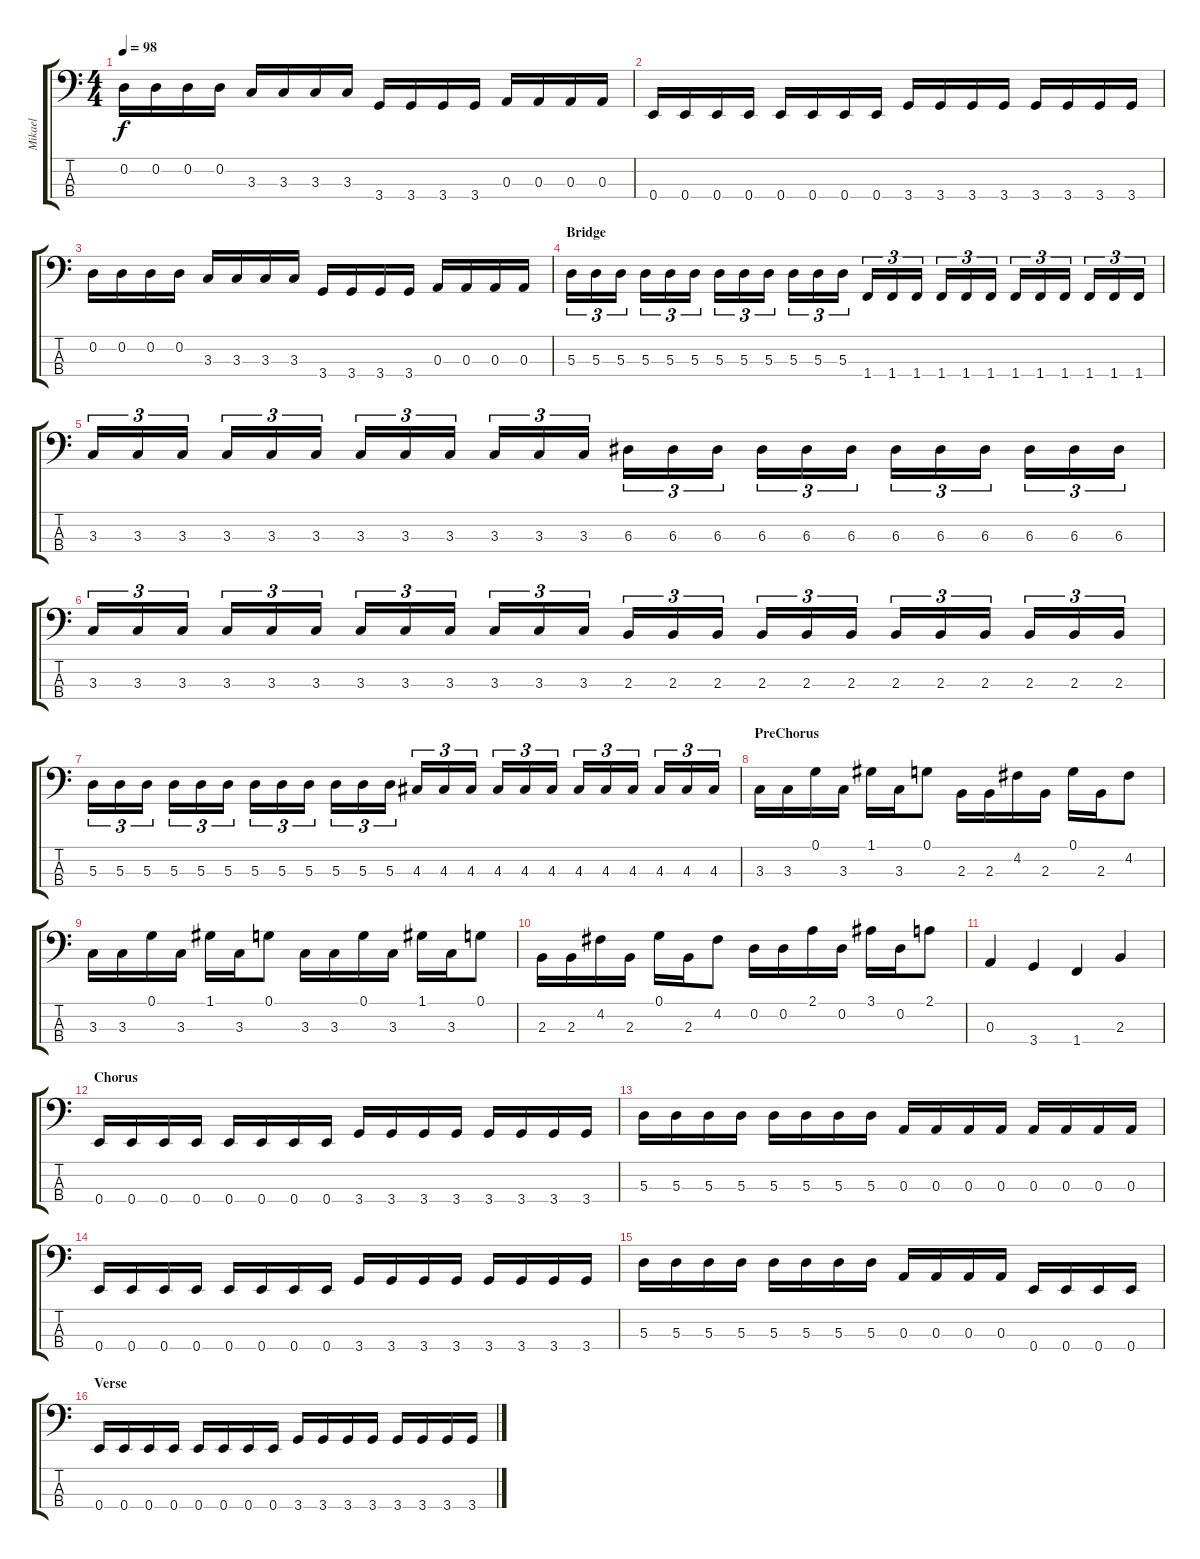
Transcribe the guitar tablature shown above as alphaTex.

\track ("Mikael" "Mikael") {instrument electricbasspick}
\staff {score tabs}
\tuning (G2 D2 A1 E1) {hide}
\ts (4 4)
\tempo 98
\clef f4
\ks c
0.2.16{dy f} 0.2.16 0.2.16 0.2.16 3.3.16 3.3.16 3.3.16 3.3.16 3.4.16 3.4.16 3.4.16 3.4.16 0.3.16 0.3.16 0.3.16 0.3.16 |
0.4.16 0.4.16 0.4.16 0.4.16 0.4.16 0.4.16 0.4.16 0.4.16 3.4.16 3.4.16 3.4.16 3.4.16 3.4.16 3.4.16 3.4.16 3.4.16 |
0.2.16 0.2.16 0.2.16 0.2.16 3.3.16 3.3.16 3.3.16 3.3.16 3.4.16 3.4.16 3.4.16 3.4.16 0.3.16 0.3.16 0.3.16 0.3.16 |
\section ("" "Bridge")
5.3.16{tu (3 2)} 5.3.16{tu (3 2)} 5.3.16{tu (3 2)} 5.3.16{tu (3 2)} 5.3.16{tu (3 2)} 5.3.16{tu (3 2)} 5.3.16{tu (3 2)} 5.3.16{tu (3 2)} 5.3.16{tu (3 2)} 5.3.16{tu (3 2)} 5.3.16{tu (3 2)} 5.3.16{tu (3 2)} 1.4.16{tu (3 2)} 1.4.16{tu (3 2)} 1.4.16{tu (3 2)} 1.4.16{tu (3 2)} 1.4.16{tu (3 2)} 1.4.16{tu (3 2)} 1.4.16{tu (3 2)} 1.4.16{tu (3 2)} 1.4.16{tu (3 2)} 1.4.16{tu (3 2)} 1.4.16{tu (3 2)} 1.4.16{tu (3 2)} |
3.3.16{tu (3 2)} 3.3.16{tu (3 2)} 3.3.16{tu (3 2)} 3.3.16{tu (3 2)} 3.3.16{tu (3 2)} 3.3.16{tu (3 2)} 3.3.16{tu (3 2)} 3.3.16{tu (3 2)} 3.3.16{tu (3 2)} 3.3.16{tu (3 2)} 3.3.16{tu (3 2)} 3.3.16{tu (3 2)} 6.3.16{tu (3 2)} 6.3.16{tu (3 2)} 6.3.16{tu (3 2)} 6.3.16{tu (3 2)} 6.3.16{tu (3 2)} 6.3.16{tu (3 2)} 6.3.16{tu (3 2)} 6.3.16{tu (3 2)} 6.3.16{tu (3 2)} 6.3.16{tu (3 2)} 6.3.16{tu (3 2)} 6.3.16{tu (3 2)} |
3.3.16{tu (3 2)} 3.3.16{tu (3 2)} 3.3.16{tu (3 2)} 3.3.16{tu (3 2)} 3.3.16{tu (3 2)} 3.3.16{tu (3 2)} 3.3.16{tu (3 2)} 3.3.16{tu (3 2)} 3.3.16{tu (3 2)} 3.3.16{tu (3 2)} 3.3.16{tu (3 2)} 3.3.16{tu (3 2)} 2.3.16{tu (3 2)} 2.3.16{tu (3 2)} 2.3.16{tu (3 2)} 2.3.16{tu (3 2)} 2.3.16{tu (3 2)} 2.3.16{tu (3 2)} 2.3.16{tu (3 2)} 2.3.16{tu (3 2)} 2.3.16{tu (3 2)} 2.3.16{tu (3 2)} 2.3.16{tu (3 2)} 2.3.16{tu (3 2)} |
5.3.16{tu (3 2)} 5.3.16{tu (3 2)} 5.3.16{tu (3 2)} 5.3.16{tu (3 2)} 5.3.16{tu (3 2)} 5.3.16{tu (3 2)} 5.3.16{tu (3 2)} 5.3.16{tu (3 2)} 5.3.16{tu (3 2)} 5.3.16{tu (3 2)} 5.3.16{tu (3 2)} 5.3.16{tu (3 2)} 4.3.16{tu (3 2)} 4.3.16{tu (3 2)} 4.3.16{tu (3 2)} 4.3.16{tu (3 2)} 4.3.16{tu (3 2)} 4.3.16{tu (3 2)} 4.3.16{tu (3 2)} 4.3.16{tu (3 2)} 4.3.16{tu (3 2)} 4.3.16{tu (3 2)} 4.3.16{tu (3 2)} 4.3.16{tu (3 2)} |
\section ("" "PreChorus")
3.3.16 3.3.16 0.1.16 3.3.16 1.1.16 3.3.16 0.1.8 2.3.16 2.3.16 4.2.16 2.3.16 0.1.16 2.3.16 4.2.8 |
3.3.16 3.3.16 0.1.16 3.3.16 1.1.16 3.3.16 0.1.8 3.3.16 3.3.16 0.1.16 3.3.16 1.1.16 3.3.16 0.1.8 |
2.3.16 2.3.16 4.2.16 2.3.16 0.1.16 2.3.16 4.2.8 0.2.16 0.2.16 2.1.16 0.2.16 3.1.16 0.2.16 2.1.8 |
0.3.4 3.4.4 1.4.4 2.3.4 |
\section ("" "Chorus")
0.4.16 0.4.16 0.4.16 0.4.16 0.4.16 0.4.16 0.4.16 0.4.16 3.4.16 3.4.16 3.4.16 3.4.16 3.4.16 3.4.16 3.4.16 3.4.16 |
5.3.16 5.3.16 5.3.16 5.3.16 5.3.16 5.3.16 5.3.16 5.3.16 0.3.16 0.3.16 0.3.16 0.3.16 0.3.16 0.3.16 0.3.16 0.3.16 |
0.4.16 0.4.16 0.4.16 0.4.16 0.4.16 0.4.16 0.4.16 0.4.16 3.4.16 3.4.16 3.4.16 3.4.16 3.4.16 3.4.16 3.4.16 3.4.16 |
5.3.16 5.3.16 5.3.16 5.3.16 5.3.16 5.3.16 5.3.16 5.3.16 0.3.16 0.3.16 0.3.16 0.3.16 0.4.16 0.4.16 0.4.16 0.4.16 |
\section ("" "Verse")
0.4.16 0.4.16 0.4.16 0.4.16 0.4.16 0.4.16 0.4.16 0.4.16 3.4.16 3.4.16 3.4.16 3.4.16 3.4.16 3.4.16 3.4.16 3.4.16
